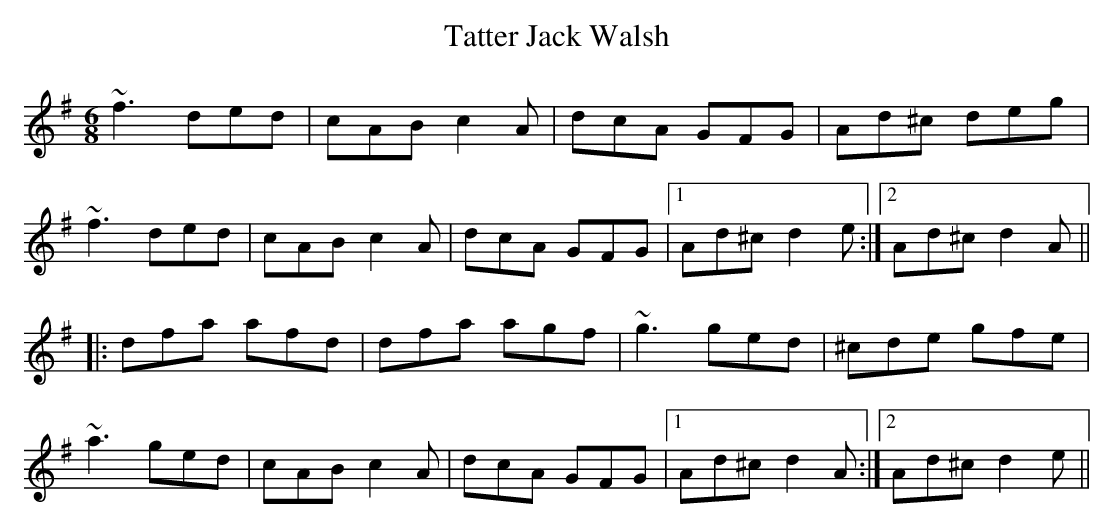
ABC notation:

X:1
T:Tatter Jack Walsh
M:6/8
K:Dmix
~f3 ded|cAB c2A|dcA GFG|Ad^c deg|
~f3 ded|cAB c2A|dcA GFG|1 Ad^c d2e:|2 Ad^c d2A||
|:dfa afd|dfa agf|~g3 ged|^cde gfe|
~a3 ged|cAB c2A|dcA GFG|1 Ad^c d2A:|2 Ad^c d2e||
